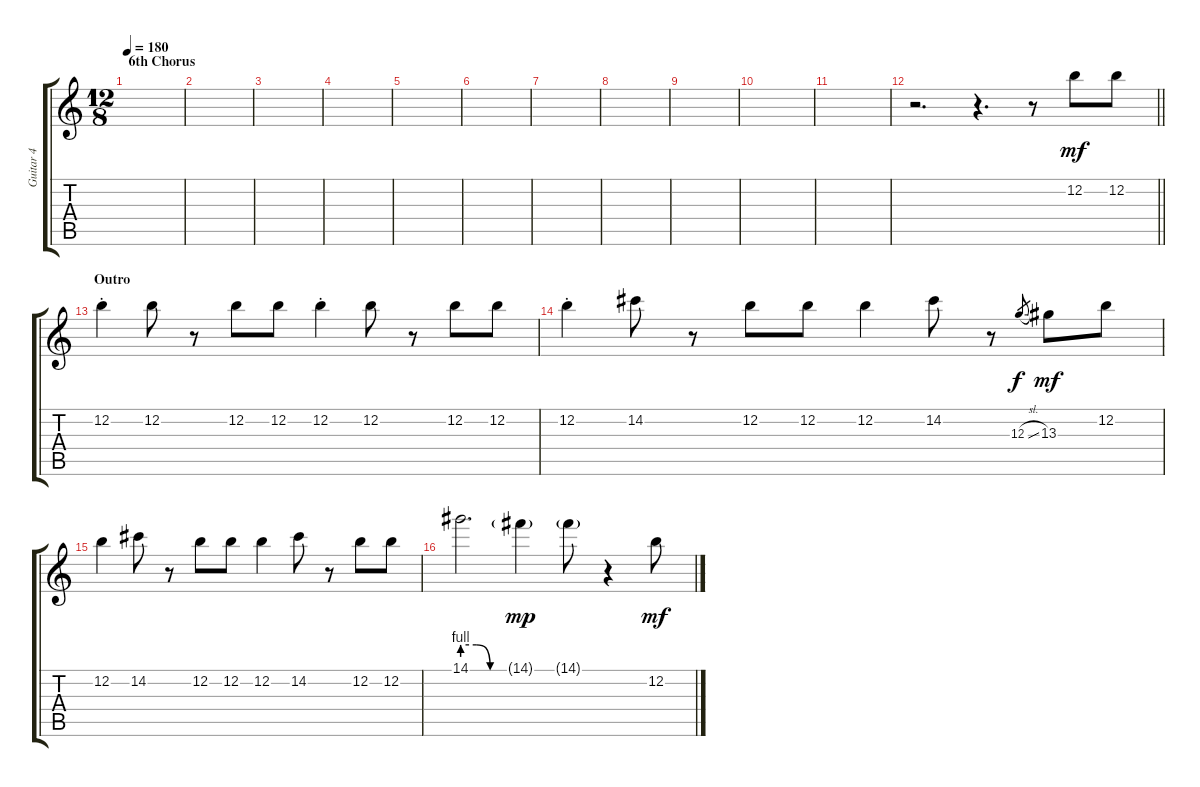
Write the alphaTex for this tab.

\track ("Guitar 4" "Guitar 4") {instrument distortionguitar}
\staff {score tabs}
\tuning (E4 B3 G3 D3 A2 E2) {hide}
\ts (12 8)
\section ("" "6th Chorus")
\tempo 180
\clef g2
\ks c
|
|
|
|
|
|
|
|
|
|
|
\barLineRight lightlight
r.2{d} r.4{d} r.8 12.2.8{dy mf} 12.2.8 |
\section ("" "Outro")
12.2{st}.4 12.2.8 r.8 12.2.8 12.2.8 12.2{st}.4 12.2.8 r.8 12.2.8 12.2.8 |
12.2{st}.4 14.2.8 r.8 12.2.8 12.2.8 12.2.4 14.2.8 r.8 12.3{sl}.8{gr dy f} 13.3.8{dy mf} 12.2.8 |
12.2.4 14.2.8 r.8 12.2.8 12.2.8 12.2.4 14.2.8 r.8 12.2.8 12.2.8 |
14.1{be (custom 0 4 20 4 40 0 60 0)}.2{d} 14.1{g}.4{dy mp} 14.1{g}.8 r.4 12.2.8{dy mf}
